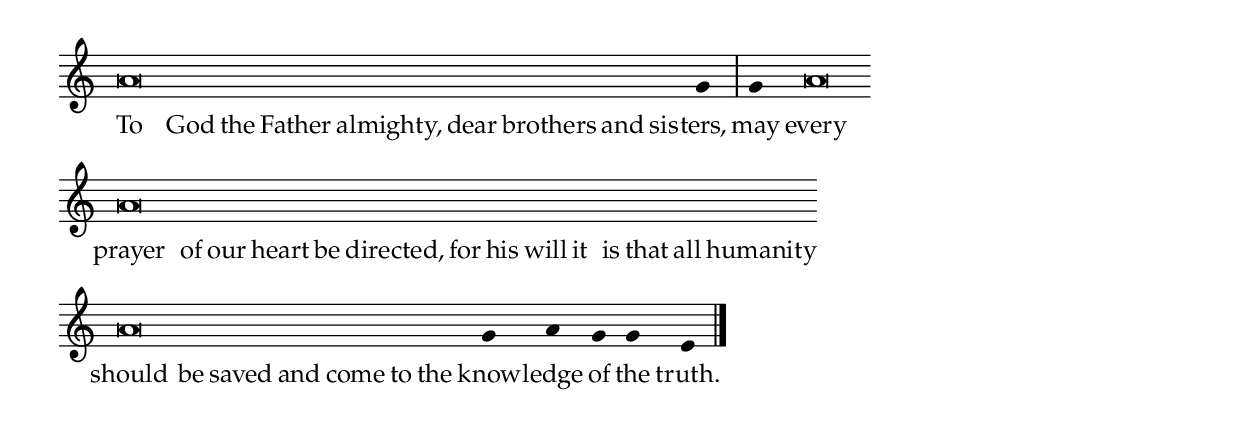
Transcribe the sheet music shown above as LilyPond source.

\version "2.13.58"

global = {
  \key c \major
  \override Staff.Stem #'transparent = ##t 
}

\paper  {
  myStaffSize = #20
  #(define fonts
    (make-pango-font-tree "Palatino"
                          "Nimbus Sans"
                          "Luxi Mono"
                           (/ myStaffSize 20)))
}

noteOff = { \override Staff.NoteHead #'transparent = ##t }
noteOn =  { \override Staff.NoteHead #'transparent = ##f }


tenorVoice = \relative c'' {
  \global
  \dynamicUp
  % Music follows here.
  \cadenzaOn
  a\breve 
  \noteOff
  a4 a a %God the Father almighty
  a a a a a %dear brothers and sis-
  \noteOn
  g4 
  \bar "|" 
  g4 a\breve 
  \noteOff 
  \bar "" \break 
  \noteOn a\breve \noteOff a4 a a a a %prayer of our heart be directed
  a a a a a a a a %for his will it is tht all humanity
  \bar "" \break
  \noteOn a\breve \noteOff a4 a a a a a %should be saved and come to the 
  \noteOn
  g4 a g g e \bar "|."
 
}

verse = \lyricmode {
  % Lyrics follow here.
  To God the Father almighty, dear brothers and sis -- ters, 
  may every prayer of our heart be directed, 
  for his will it is that all humanity should be saved
  and come to the know -- ledge of the truth.
}

\score {
  \new Staff \with {

  } { \clef "treble" \tenorVoice }
  \addlyrics { \verse }
  \layout {
    indent = #0
    ragged-right = ##t
    ragegd-bottom = ##t
    line-width = 6\in
    \context {
      \Staff
      \remove Time_signature_engraver
    }
    \context {
      \Score
      \override NonMusicalPaperColumn #'line-break-permission = ##f
      \override NonMusicalPaperColumn #'page-break-permission = ##f
    }
  }
}
